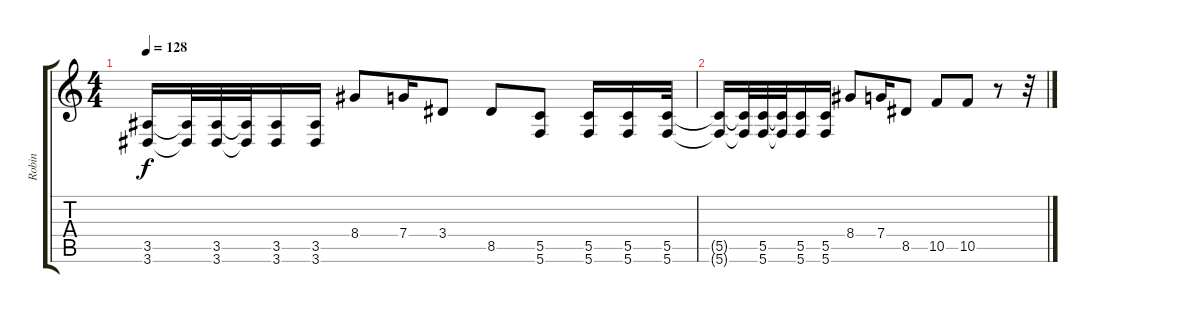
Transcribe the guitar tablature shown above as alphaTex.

\track ("Robin" "Robin") {instrument distortionguitar}
\staff {score tabs}
\tuning (D4 A3 F3 C3 G2 C2) {hide}
\ts (4 4)
\tempo 128
\clef g2
\ks c
(3.5{t} 3.6{t}).16{dy f} (3.5{t} 3.6{t}).32 (3.5 3.6).32 (3.5{t} 3.6{t}).32 (3.5 3.6).16 (3.5 3.6).16 8.4.8 7.4.16 3.4.8 8.5.8 (5.5 5.6).8 (5.5 5.6).16 (5.5 5.6).16 (5.5 5.6).32 |
(5.5{t} 5.6{t}).16 (5.5{t} 5.6{t}).32 (5.5 5.6).32 (5.5{t} 5.6{t}).32 (5.5 5.6).16 (5.5 5.6).16 8.4.8 7.4.16 8.5.8 10.5.8 10.5.8 r.8 r.32
